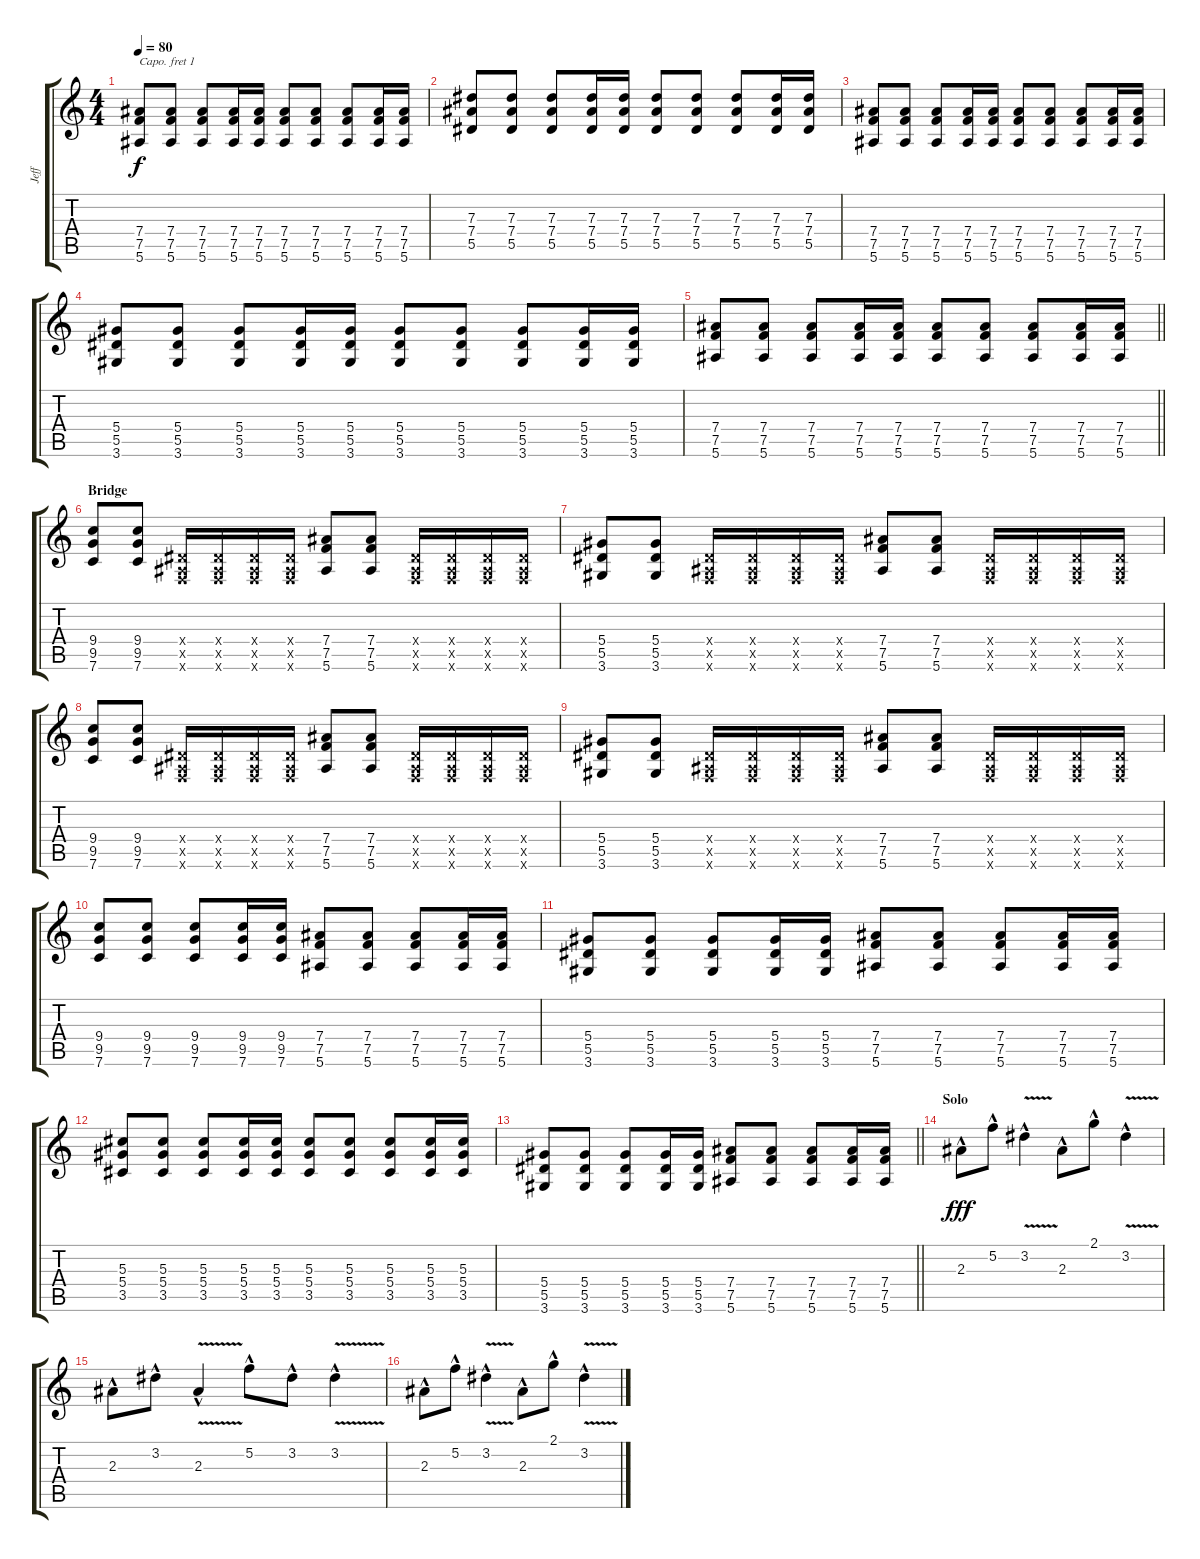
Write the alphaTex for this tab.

\track ("Jeff" "Jeff") {instrument overdrivenguitar}
\staff {score tabs}
\capo 1
\tuning (E4 B3 G3 D3 A2 E2) {hide}
\ts (4 4)
\tempo 80
\clef g2
\ks c
(7.4 7.5 5.6).8{dy f} (7.4 7.5 5.6).8 (7.4 7.5 5.6).8 (7.4 7.5 5.6).16 (7.4 7.5 5.6).16 (7.4 7.5 5.6).8 (7.4 7.5 5.6).8 (7.4 7.5 5.6).8 (7.4 7.5 5.6).16 (7.4 7.5 5.6).16 |
(7.3 7.4 5.5).8 (7.3 7.4 5.5).8 (7.3 7.4 5.5).8 (7.3 7.4 5.5).16 (7.3 7.4 5.5).16 (7.3 7.4 5.5).8 (7.3 7.4 5.5).8 (7.3 7.4 5.5).8 (7.3 7.4 5.5).16 (7.3 7.4 5.5).16 |
(7.4 7.5 5.6).8 (7.4 7.5 5.6).8 (7.4 7.5 5.6).8 (7.4 7.5 5.6).16 (7.4 7.5 5.6).16 (7.4 7.5 5.6).8 (7.4 7.5 5.6).8 (7.4 7.5 5.6).8 (7.4 7.5 5.6).16 (7.4 7.5 5.6).16 |
(5.4 5.5 3.6).8 (5.4 5.5 3.6).8 (5.4 5.5 3.6).8 (5.4 5.5 3.6).16 (5.4 5.5 3.6).16 (5.4 5.5 3.6).8 (5.4 5.5 3.6).8 (5.4 5.5 3.6).8 (5.4 5.5 3.6).16 (5.4 5.5 3.6).16 |
\barLineRight lightlight
(7.4 7.5 5.6).8 (7.4 7.5 5.6).8 (7.4 7.5 5.6).8 (7.4 7.5 5.6).16 (7.4 7.5 5.6).16 (7.4 7.5 5.6).8 (7.4 7.5 5.6).8 (7.4 7.5 5.6).8 (7.4 7.5 5.6).16 (7.4 7.5 5.6).16 |
\section ("" "Bridge")
(9.4 9.5 7.6).8 (9.4 9.5 7.6).8 (0.4{x} 0.5{x} 0.6{x}).16 (0.4{x} 0.5{x} 0.6{x}).16 (0.4{x} 0.5{x} 0.6{x}).16 (0.4{x} 0.5{x} 0.6{x}).16 (7.4 7.5 5.6).8 (7.4 7.5 5.6).8 (0.4{x} 0.5{x} 0.6{x}).16 (0.4{x} 0.5{x} 0.6{x}).16 (0.4{x} 0.5{x} 0.6{x}).16 (0.4{x} 0.5{x} 0.6{x}).16 |
(5.4 5.5 3.6).8 (5.4 5.5 3.6).8 (0.4{x} 0.5{x} 0.6{x}).16 (0.4{x} 0.5{x} 0.6{x}).16 (0.4{x} 0.5{x} 0.6{x}).16 (0.4{x} 0.5{x} 0.6{x}).16 (7.4 7.5 5.6).8 (7.4 7.5 5.6).8 (0.4{x} 0.5{x} 0.6{x}).16 (0.4{x} 0.5{x} 0.6{x}).16 (0.4{x} 0.5{x} 0.6{x}).16 (0.4{x} 0.5{x} 0.6{x}).16 |
(9.4 9.5 7.6).8 (9.4 9.5 7.6).8 (0.4{x} 0.5{x} 0.6{x}).16 (0.4{x} 0.5{x} 0.6{x}).16 (0.4{x} 0.5{x} 0.6{x}).16 (0.4{x} 0.5{x} 0.6{x}).16 (7.4 7.5 5.6).8 (7.4 7.5 5.6).8 (0.4{x} 0.5{x} 0.6{x}).16 (0.4{x} 0.5{x} 0.6{x}).16 (0.4{x} 0.5{x} 0.6{x}).16 (0.4{x} 0.5{x} 0.6{x}).16 |
(5.4 5.5 3.6).8 (5.4 5.5 3.6).8 (0.4{x} 0.5{x} 0.6{x}).16 (0.4{x} 0.5{x} 0.6{x}).16 (0.4{x} 0.5{x} 0.6{x}).16 (0.4{x} 0.5{x} 0.6{x}).16 (7.4 7.5 5.6).8 (7.4 7.5 5.6).8 (0.4{x} 0.5{x} 0.6{x}).16 (0.4{x} 0.5{x} 0.6{x}).16 (0.4{x} 0.5{x} 0.6{x}).16 (0.4{x} 0.5{x} 0.6{x}).16 |
(9.4 9.5 7.6).8 (9.4 9.5 7.6).8 (9.4 9.5 7.6).8 (9.4 9.5 7.6).16 (9.4 9.5 7.6).16 (7.4 7.5 5.6).8 (7.4 7.5 5.6).8 (7.4 7.5 5.6).8 (7.4 7.5 5.6).16 (7.4 7.5 5.6).16 |
(5.4 5.5 3.6).8 (5.4 5.5 3.6).8 (5.4 5.5 3.6).8 (5.4 5.5 3.6).16 (5.4 5.5 3.6).16 (7.4 7.5 5.6).8 (7.4 7.5 5.6).8 (7.4 7.5 5.6).8 (7.4 7.5 5.6).16 (7.4 7.5 5.6).16 |
(5.3 5.4 3.5).8 (5.3 5.4 3.5).8 (5.3 5.4 3.5).8 (5.3 5.4 3.5).16 (5.3 5.4 3.5).16 (5.3 5.4 3.5).8 (5.3 5.4 3.5).8 (5.3 5.4 3.5).8 (5.3 5.4 3.5).16 (5.3 5.4 3.5).16 |
\barLineRight lightlight
(5.4 5.5 3.6).8 (5.4 5.5 3.6).8 (5.4 5.5 3.6).8 (5.4 5.5 3.6).16 (5.4 5.5 3.6).16 (7.4 7.5 5.6).8 (7.4 7.5 5.6).8 (7.4 7.5 5.6).8 (7.4 7.5 5.6).16 (7.4 7.5 5.6).16 |
\section ("" "Solo")
2.3{hac}.8{dy fff} 5.2{hac}.8 3.2{v hac}.4 2.3{hac}.8 2.1{hac}.8 3.2{v hac}.4 |
2.3{hac}.8 3.2{hac}.8 2.3{v hac}.4 5.2{hac}.8 3.2{hac}.8 3.2{v hac}.4 |
2.3{hac}.8 5.2{hac}.8 3.2{v hac}.4 2.3{hac}.8 2.1{hac}.8 3.2{v hac}.4
